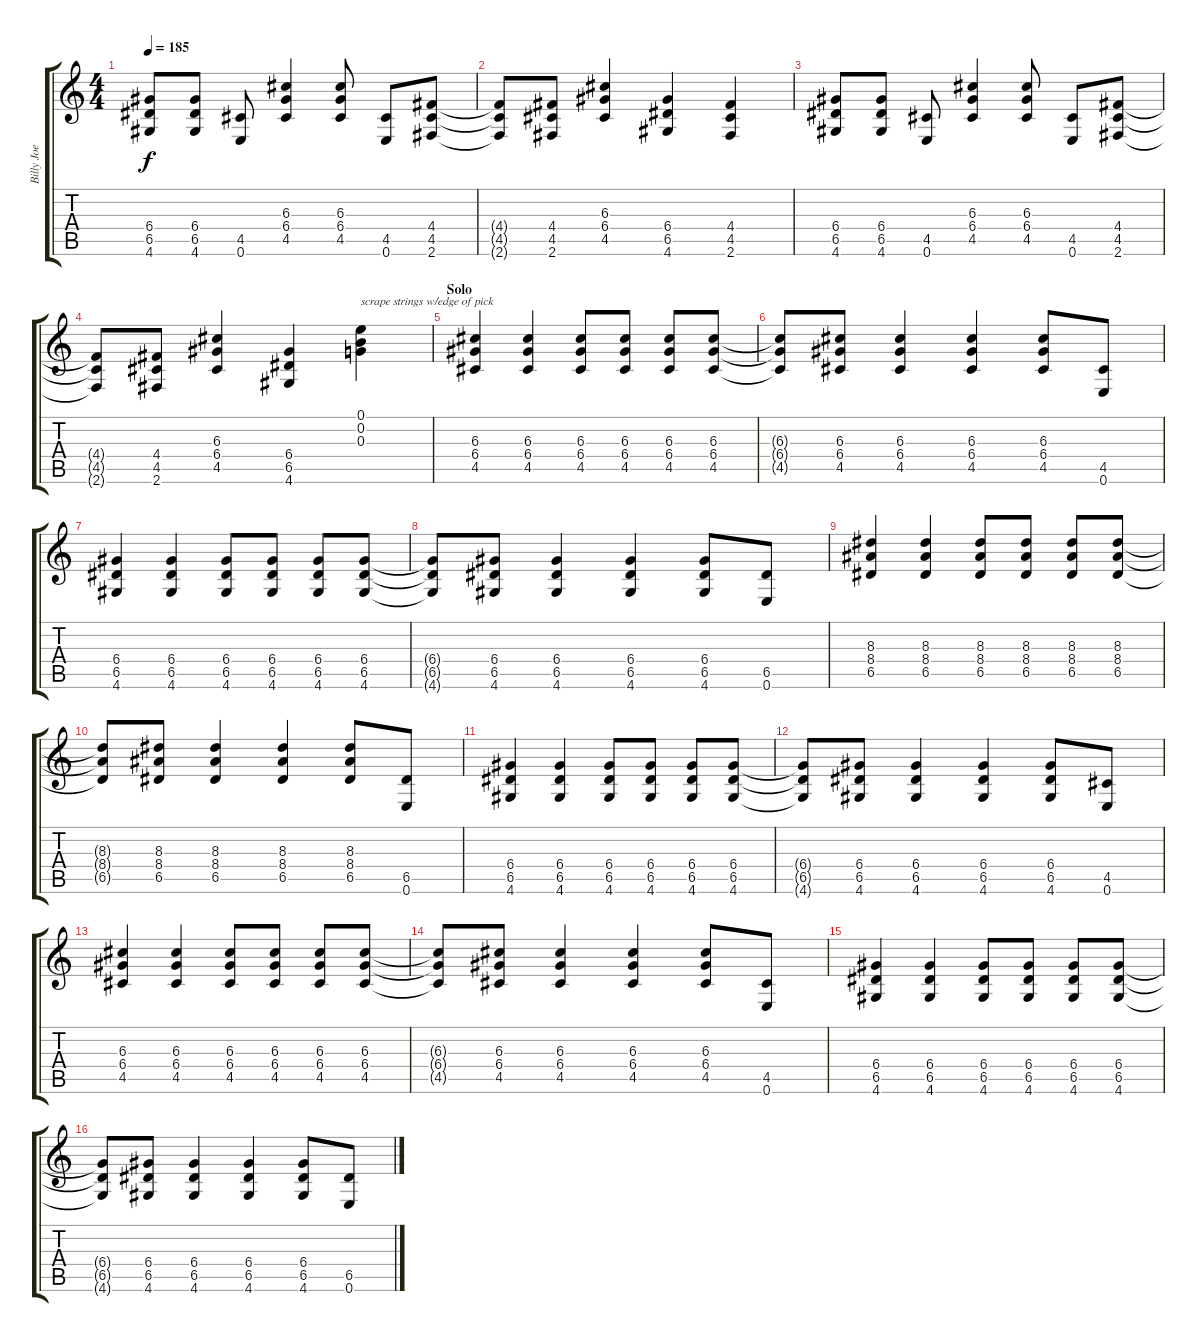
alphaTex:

\track ("Billy Joe Distortion" "Billy Joe ") {instrument distortionguitar}
\staff {score tabs}
\tuning (E4 B3 G3 D3 A2 E2) {hide}
\ts (4 4)
\tempo 185
\clef g2
\ks c
(6.4 6.5 4.6).8{dy f} (6.4 6.5 4.6).8 (4.5 0.6).8 (6.3 6.4 4.5).4 (6.3 6.4 4.5).8 (4.5 0.6).8 (4.4 4.5 2.6).8 |
(4.4{t} 4.5{t} 2.6{t}).8 (4.4 4.5 2.6).8 (6.3 6.4 4.5).4 (6.4 6.5 4.6).4 (4.4 4.5 2.6).4 |
(6.4 6.5 4.6).8 (6.4 6.5 4.6).8 (4.5 0.6).8 (6.3 6.4 4.5).4 (6.3 6.4 4.5).8 (4.5 0.6).8 (4.4 4.5 2.6).8 |
(4.4{t} 4.5{t} 2.6{t}).8 (4.4 4.5 2.6).8 (6.3 6.4 4.5).4 (6.4 6.5 4.6).4 (0.1 0.2 0.3).4{txt "scrape strings w/edge of pick"} |
\section ("" "Solo")
(6.3 6.4 4.5).4 (6.3 6.4 4.5).4 (6.3 6.4 4.5).8 (6.3 6.4 4.5).8 (6.3 6.4 4.5).8 (6.3 6.4 4.5).8 |
(6.3{t} 6.4{t} 4.5{t}).8 (6.3 6.4 4.5).8 (6.3 6.4 4.5).4 (6.3 6.4 4.5).4 (6.3 6.4 4.5).8 (4.5 0.6).8 |
(6.4 6.5 4.6).4 (6.4 6.5 4.6).4 (6.4 6.5 4.6).8 (6.4 6.5 4.6).8 (6.4 6.5 4.6).8 (6.4 6.5 4.6).8 |
(6.4{t} 6.5{t} 4.6{t}).8 (6.4 6.5 4.6).8 (6.4 6.5 4.6).4 (6.4 6.5 4.6).4 (6.4 6.5 4.6).8 (6.5 0.6).8 |
(8.3 8.4 6.5).4 (8.3 8.4 6.5).4 (8.3 8.4 6.5).8 (8.3 8.4 6.5).8 (8.3 8.4 6.5).8 (8.3 8.4 6.5).8 |
(8.3{t} 8.4{t} 6.5{t}).8 (8.3 8.4 6.5).8 (8.3 8.4 6.5).4 (8.3 8.4 6.5).4 (8.3 8.4 6.5).8 (6.5 0.6).8 |
(6.4 6.5 4.6).4 (6.4 6.5 4.6).4 (6.4 6.5 4.6).8 (6.4 6.5 4.6).8 (6.4 6.5 4.6).8 (6.4 6.5 4.6).8 |
(6.4{t} 6.5{t} 4.6{t}).8 (6.4 6.5 4.6).8 (6.4 6.5 4.6).4 (6.4 6.5 4.6).4 (6.4 6.5 4.6).8 (4.5 0.6).8 |
(6.3 6.4 4.5).4 (6.3 6.4 4.5).4 (6.3 6.4 4.5).8 (6.3 6.4 4.5).8 (6.3 6.4 4.5).8 (6.3 6.4 4.5).8 |
(6.3{t} 6.4{t} 4.5{t}).8 (6.3 6.4 4.5).8 (6.3 6.4 4.5).4 (6.3 6.4 4.5).4 (6.3 6.4 4.5).8 (4.5 0.6).8 |
(6.4 6.5 4.6).4 (6.4 6.5 4.6).4 (6.4 6.5 4.6).8 (6.4 6.5 4.6).8 (6.4 6.5 4.6).8 (6.4 6.5 4.6).8 |
(6.4{t} 6.5{t} 4.6{t}).8 (6.4 6.5 4.6).8 (6.4 6.5 4.6).4 (6.4 6.5 4.6).4 (6.4 6.5 4.6).8 (6.5 0.6).8
